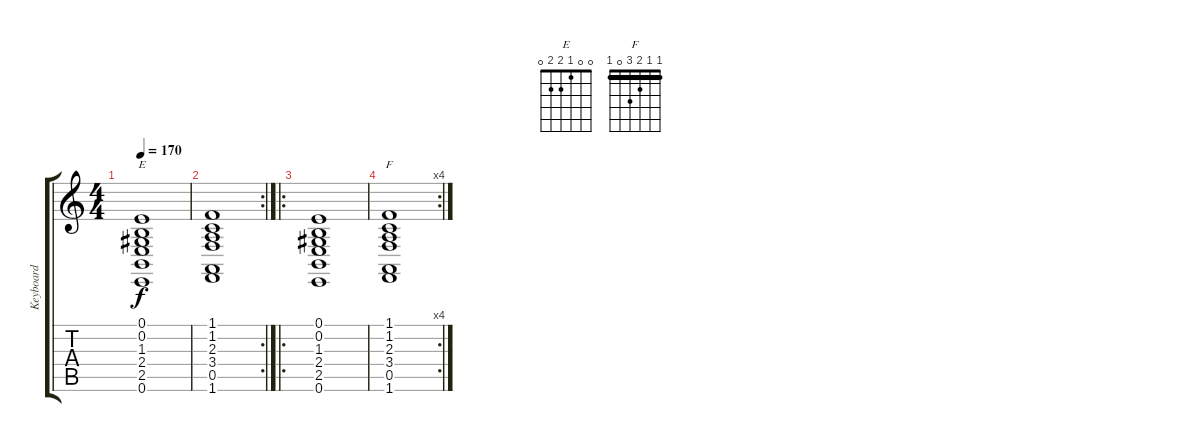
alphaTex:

\track ("Keyboard" "Keyboard") {instrument stringensemble1}
\staff {score tabs}
\tuning (E4 B3 G3 D3 A2 E2) {hide}
\chord ("E" 0 0 1 2 2 0)
\chord ("F" 1 1 2 3 0 1) {barre 1}
\ts (4 4)
\tempo 170
\clef g2
\ks c
(0.1 0.2 1.3 2.4 2.5 0.6).1{ch "E" dy f instrument synthstrings1} |
\rc 2
(1.1 1.2 2.3 3.4 0.5 1.6).1{instrument synthstrings1} |
\ro
(0.1 0.2 1.3 2.4 2.5 0.6).1{instrument stringensemble1} |
\rc 4
(1.1 1.2 2.3 3.4 0.5 1.6).1{ch "F"}
